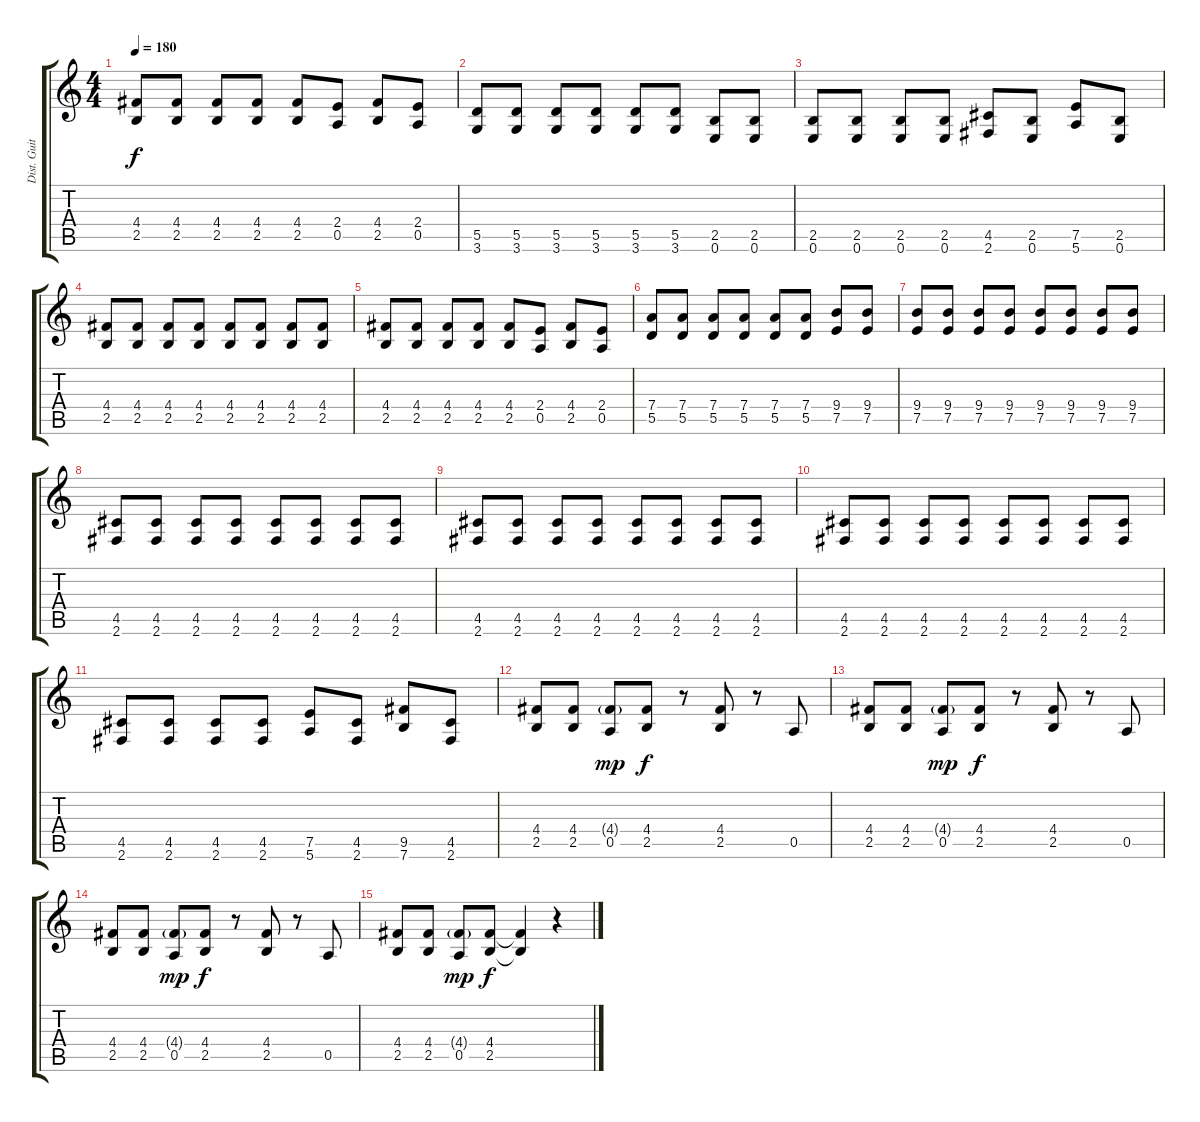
\track ("Dist. Guitar 2" "Dist. Guit") {instrument distortionguitar}
\staff {score tabs}
\tuning (E4 B3 G3 D3 A2 E2) {hide}
\ts (4 4)
\tempo 180
\clef g2
\ks c
(4.4 2.5).8{dy f} (4.4 2.5).8 (4.4 2.5).8 (4.4 2.5).8 (4.4 2.5).8 (2.4 0.5).8 (4.4 2.5).8 (2.4 0.5).8 |
(5.5 3.6).8 (5.5 3.6).8 (5.5 3.6).8 (5.5 3.6).8 (5.5 3.6).8 (5.5 3.6).8 (2.5 0.6).8 (2.5 0.6).8 |
(2.5 0.6).8 (2.5 0.6).8 (2.5 0.6).8 (2.5 0.6).8 (4.5 2.6).8 (2.5 0.6).8 (7.5 5.6).8 (2.5 0.6).8 |
(4.4 2.5).8 (4.4 2.5).8 (4.4 2.5).8 (4.4 2.5).8 (4.4 2.5).8 (4.4 2.5).8 (4.4 2.5).8 (4.4 2.5).8 |
(4.4 2.5).8 (4.4 2.5).8 (4.4 2.5).8 (4.4 2.5).8 (4.4 2.5).8 (2.4 0.5).8 (4.4 2.5).8 (2.4 0.5).8 |
(7.4 5.5).8 (7.4 5.5).8 (7.4 5.5).8 (7.4 5.5).8 (7.4 5.5).8 (7.4 5.5).8 (9.4 7.5).8 (9.4 7.5).8 |
(9.4 7.5).8 (9.4 7.5).8 (9.4 7.5).8 (9.4 7.5).8 (9.4 7.5).8 (9.4 7.5).8 (9.4 7.5).8 (9.4 7.5).8 |
(4.5 2.6).8 (4.5 2.6).8 (4.5 2.6).8 (4.5 2.6).8 (4.5 2.6).8 (4.5 2.6).8 (4.5 2.6).8 (4.5 2.6).8 |
(4.5 2.6).8 (4.5 2.6).8 (4.5 2.6).8 (4.5 2.6).8 (4.5 2.6).8 (4.5 2.6).8 (4.5 2.6).8 (4.5 2.6).8 |
(4.5 2.6).8 (4.5 2.6).8 (4.5 2.6).8 (4.5 2.6).8 (4.5 2.6).8 (4.5 2.6).8 (4.5 2.6).8 (4.5 2.6).8 |
(4.5 2.6).8 (4.5 2.6).8 (4.5 2.6).8 (4.5 2.6).8 (7.5 5.6).8 (4.5 2.6).8 (9.5 7.6).8 (4.5 2.6).8 |
(4.4 2.5).8 (4.4 2.5).8 (4.4{g} 0.5).8{dy mp} (4.4 2.5).8{dy f} r.8 (4.4 2.5).8 r.8 0.5.8 |
(4.4 2.5).8 (4.4 2.5).8 (4.4{g} 0.5).8{dy mp} (4.4 2.5).8{dy f} r.8 (4.4 2.5).8 r.8 0.5.8 |
(4.4 2.5).8 (4.4 2.5).8 (4.4{g} 0.5).8{dy mp} (4.4 2.5).8{dy f} r.8 (4.4 2.5).8 r.8 0.5.8 |
(4.4 2.5).8 (4.4 2.5).8 (4.4{g} 0.5).8{dy mp} (4.4 2.5).8{dy f} (4.4{t} 2.5{t}).4 r.4
